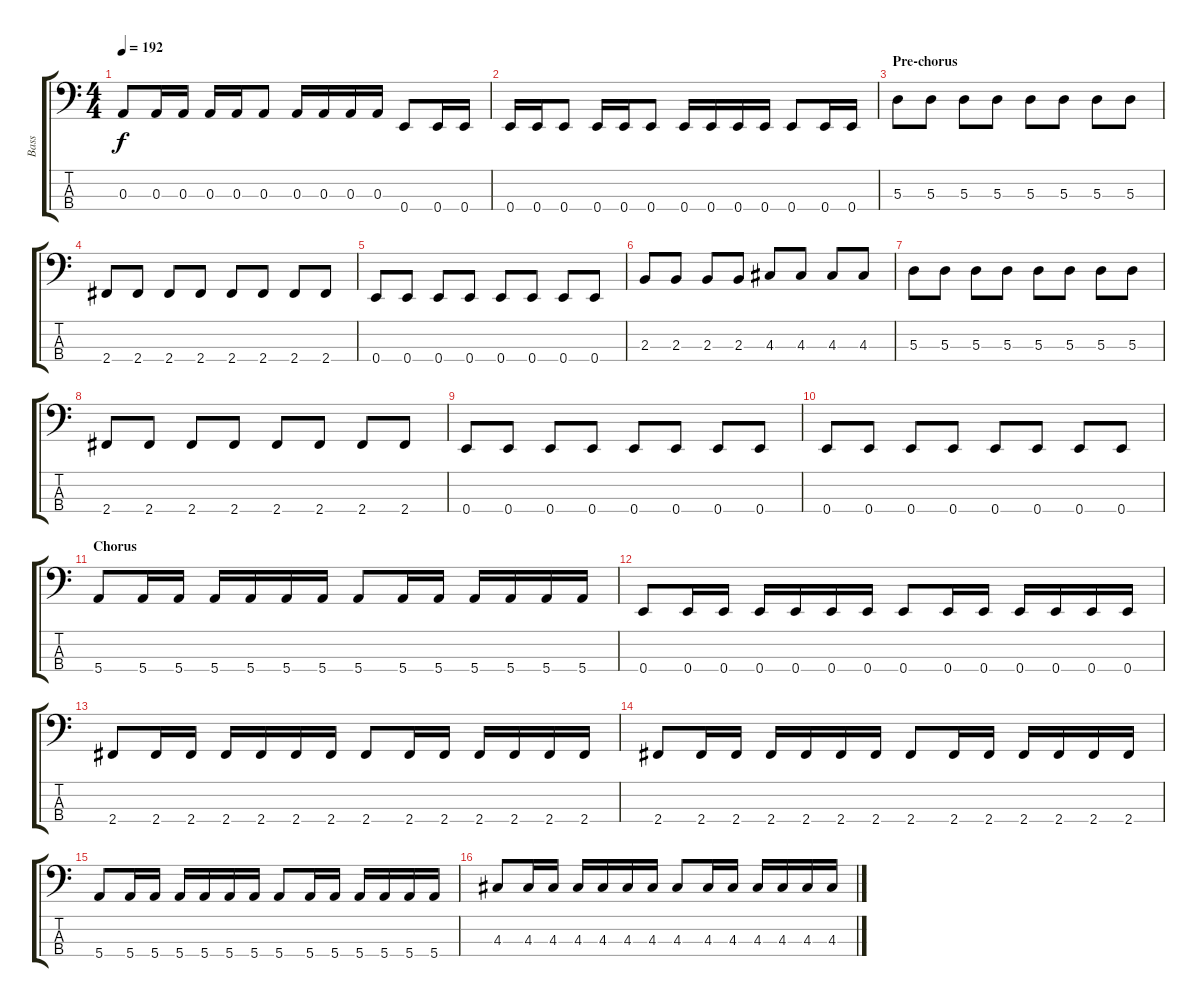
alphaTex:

\track ("Bass" "Bass") {instrument electricbasspick}
\staff {score tabs}
\tuning (G2 D2 A1 E1) {hide}
\ts (4 4)
\tempo 192
\clef f4
\ks c
0.3.8{dy f} 0.3.16 0.3.16 0.3.16 0.3.16 0.3.8 0.3.16 0.3.16 0.3.16 0.3.16 0.4.8 0.4.16 0.4.16 |
0.4.16 0.4.16 0.4.8 0.4.16 0.4.16 0.4.8 0.4.16 0.4.16 0.4.16 0.4.16 0.4.8 0.4.16 0.4.16 |
\section ("" "Pre-chorus")
5.3.8 5.3.8 5.3.8 5.3.8 5.3.8 5.3.8 5.3.8 5.3.8 |
2.4.8 2.4.8 2.4.8 2.4.8 2.4.8 2.4.8 2.4.8 2.4.8 |
0.4.8 0.4.8 0.4.8 0.4.8 0.4.8 0.4.8 0.4.8 0.4.8 |
2.3.8 2.3.8 2.3.8 2.3.8 4.3.8 4.3.8 4.3.8 4.3.8 |
5.3.8 5.3.8 5.3.8 5.3.8 5.3.8 5.3.8 5.3.8 5.3.8 |
2.4.8 2.4.8 2.4.8 2.4.8 2.4.8 2.4.8 2.4.8 2.4.8 |
0.4.8 0.4.8 0.4.8 0.4.8 0.4.8 0.4.8 0.4.8 0.4.8 |
0.4.8 0.4.8 0.4.8 0.4.8 0.4.8 0.4.8 0.4.8 0.4.8 |
\section ("" "Chorus")
5.4.8 5.4.16 5.4.16 5.4.16 5.4.16 5.4.16 5.4.16 5.4.8 5.4.16 5.4.16 5.4.16 5.4.16 5.4.16 5.4.16 |
0.4.8 0.4.16 0.4.16 0.4.16 0.4.16 0.4.16 0.4.16 0.4.8 0.4.16 0.4.16 0.4.16 0.4.16 0.4.16 0.4.16 |
2.4.8 2.4.16 2.4.16 2.4.16 2.4.16 2.4.16 2.4.16 2.4.8 2.4.16 2.4.16 2.4.16 2.4.16 2.4.16 2.4.16 |
2.4.8 2.4.16 2.4.16 2.4.16 2.4.16 2.4.16 2.4.16 2.4.8 2.4.16 2.4.16 2.4.16 2.4.16 2.4.16 2.4.16 |
5.4.8 5.4.16 5.4.16 5.4.16 5.4.16 5.4.16 5.4.16 5.4.8 5.4.16 5.4.16 5.4.16 5.4.16 5.4.16 5.4.16 |
4.3.8 4.3.16 4.3.16 4.3.16 4.3.16 4.3.16 4.3.16 4.3.8 4.3.16 4.3.16 4.3.16 4.3.16 4.3.16 4.3.16
